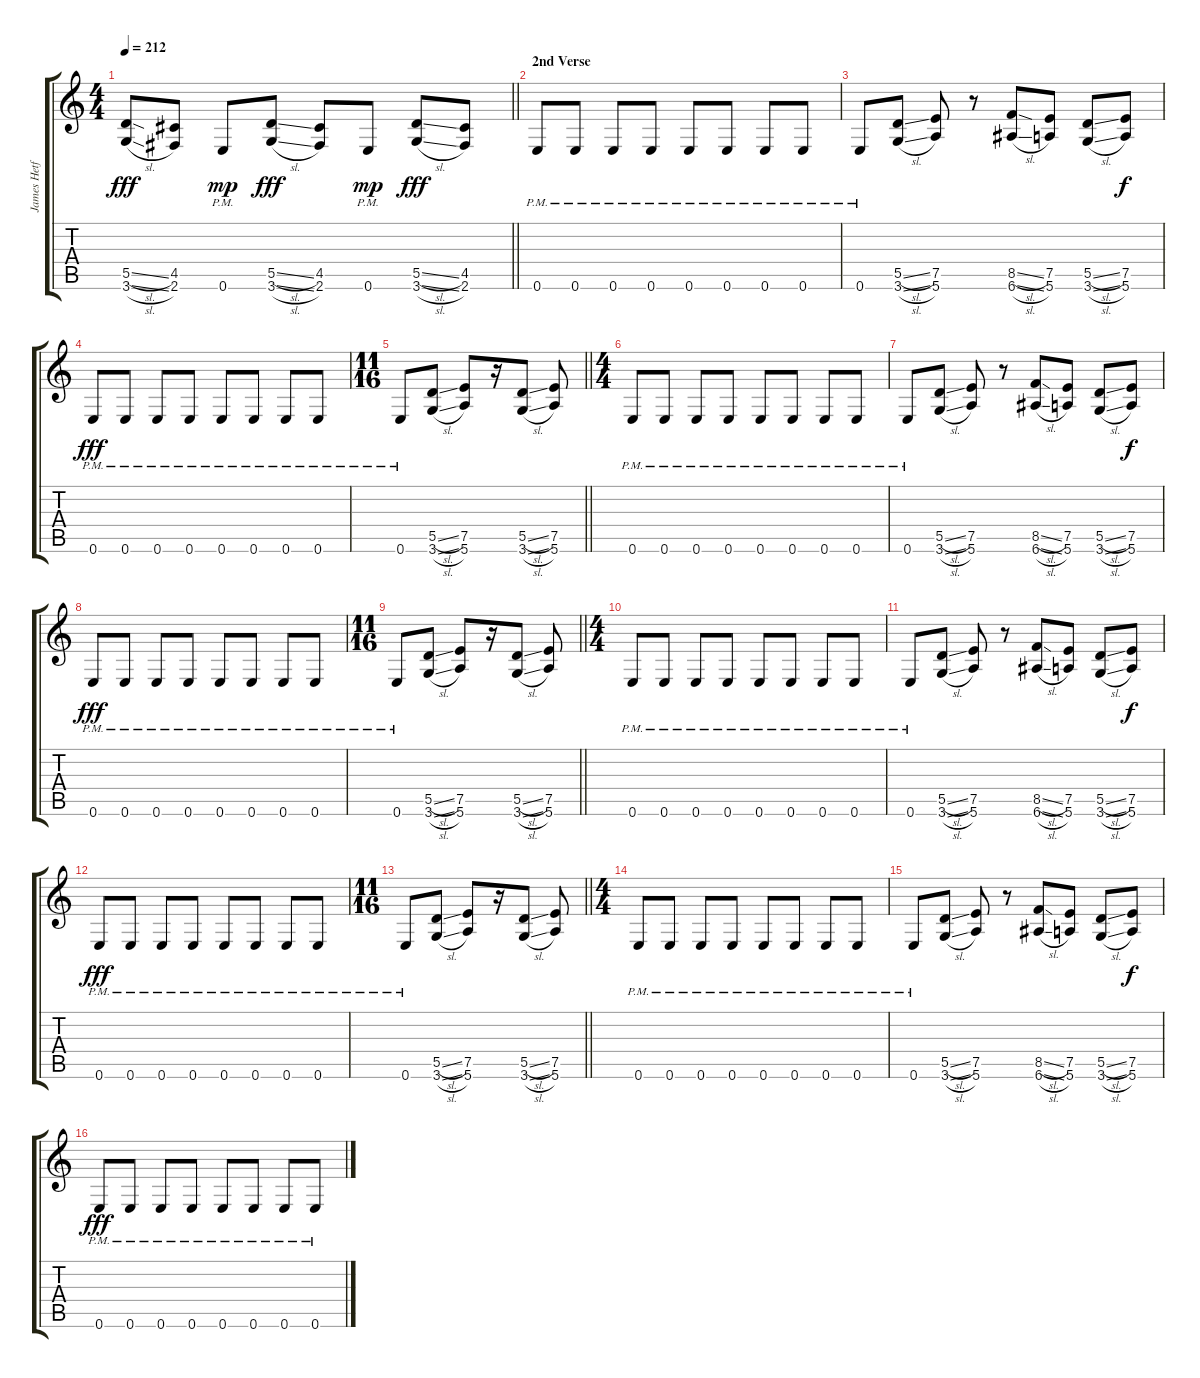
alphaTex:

\track ("James Hetfield" "James Hetf") {instrument distortionguitar}
\staff {score tabs}
\tuning (E4 B3 G3 D3 A2 E2) {hide}
\ts (4 4)
\tempo 212
\clef g2
\barLineRight lightlight
\ks c
(5.5{sl} 3.6{sl}).8{dy fff} (4.5 2.6).8 0.6{pm}.8{dy mp} (5.5{sl} 3.6{sl}).8{dy fff} (4.5 2.6).8 0.6{pm}.8{dy mp} (5.5{sl} 3.6{sl}).8{dy fff} (4.5 2.6).8 |
\section ("" "2nd Verse")
0.6{pm}.8 0.6{pm}.8 0.6{pm}.8 0.6{pm}.8 0.6{pm}.8 0.6{pm}.8 0.6{pm}.8 0.6{pm}.8 |
0.6{pm}.8 (5.5{sl} 3.6{sl}).8 (7.5 5.6).8 r.8 (8.5{sl} 6.6{sl}).8 (7.5 5.6).8 (5.5{sl} 3.6{sl}).8 (7.5 5.6).8{dy f} |
0.6{pm}.8{dy fff} 0.6{pm}.8 0.6{pm}.8 0.6{pm}.8 0.6{pm}.8 0.6{pm}.8 0.6{pm}.8 0.6{pm}.8 |
\ts (11 16)
\barLineRight lightlight
0.6{pm}.8 (5.5{sl} 3.6{sl}).8 (7.5 5.6).8 r.16 (5.5{sl} 3.6{sl}).8 (7.5 5.6).8 |
\ts (4 4)
0.6{pm}.8 0.6{pm}.8 0.6{pm}.8 0.6{pm}.8 0.6{pm}.8 0.6{pm}.8 0.6{pm}.8 0.6{pm}.8 |
0.6{pm}.8 (5.5{sl} 3.6{sl}).8 (7.5 5.6).8 r.8 (8.5{sl} 6.6{sl}).8 (7.5 5.6).8 (5.5{sl} 3.6{sl}).8 (7.5 5.6).8{dy f} |
0.6{pm}.8{dy fff} 0.6{pm}.8 0.6{pm}.8 0.6{pm}.8 0.6{pm}.8 0.6{pm}.8 0.6{pm}.8 0.6{pm}.8 |
\ts (11 16)
\barLineRight lightlight
0.6{pm}.8 (5.5{sl} 3.6{sl}).8 (7.5 5.6).8 r.16 (5.5{sl} 3.6{sl}).8 (7.5 5.6).8 |
\ts (4 4)
0.6{pm}.8 0.6{pm}.8 0.6{pm}.8 0.6{pm}.8 0.6{pm}.8 0.6{pm}.8 0.6{pm}.8 0.6{pm}.8 |
0.6{pm}.8 (5.5{sl} 3.6{sl}).8 (7.5 5.6).8 r.8 (8.5{sl} 6.6{sl}).8 (7.5 5.6).8 (5.5{sl} 3.6{sl}).8 (7.5 5.6).8{dy f} |
0.6{pm}.8{dy fff} 0.6{pm}.8 0.6{pm}.8 0.6{pm}.8 0.6{pm}.8 0.6{pm}.8 0.6{pm}.8 0.6{pm}.8 |
\ts (11 16)
\barLineRight lightlight
0.6{pm}.8 (5.5{sl} 3.6{sl}).8 (7.5 5.6).8 r.16 (5.5{sl} 3.6{sl}).8 (7.5 5.6).8 |
\ts (4 4)
0.6{pm}.8 0.6{pm}.8 0.6{pm}.8 0.6{pm}.8 0.6{pm}.8 0.6{pm}.8 0.6{pm}.8 0.6{pm}.8 |
0.6{pm}.8 (5.5{sl} 3.6{sl}).8 (7.5 5.6).8 r.8 (8.5{sl} 6.6{sl}).8 (7.5 5.6).8 (5.5{sl} 3.6{sl}).8 (7.5 5.6).8{dy f} |
0.6{pm}.8{dy fff} 0.6{pm}.8 0.6{pm}.8 0.6{pm}.8 0.6{pm}.8 0.6{pm}.8 0.6{pm}.8 0.6{pm}.8
